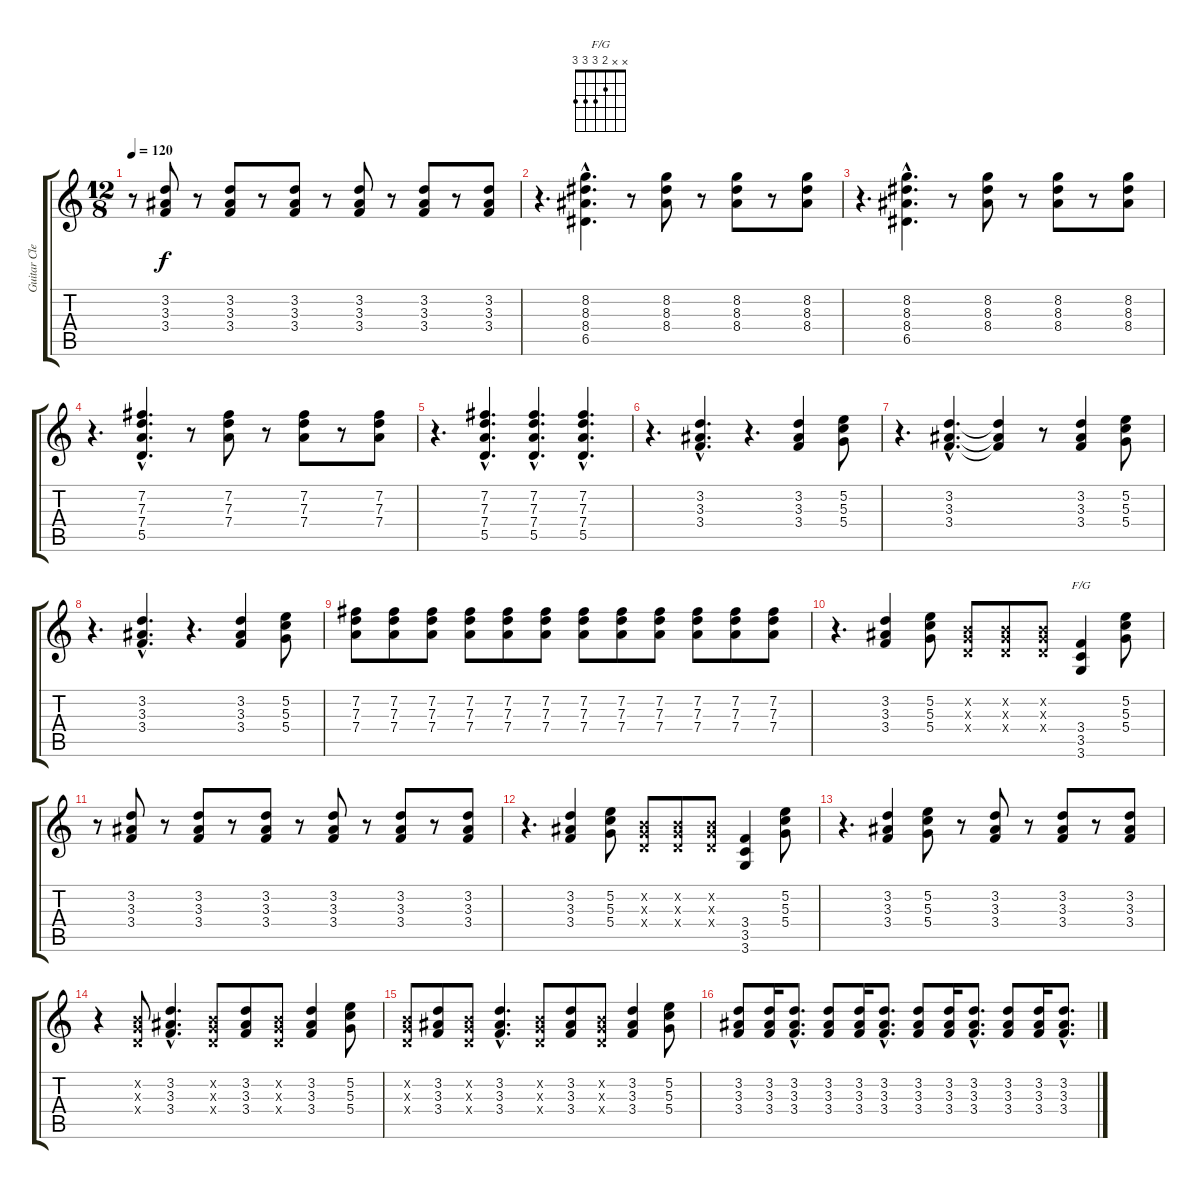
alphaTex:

\track ("Guitar Clean Solo" "Guitar Cle") {instrument electricguitarclean}
\staff {score tabs}
\tuning (E4 B3 G3 D3 A2 E2) {hide}
\chord ("F/G" x x 2 3 3 3)
\ts (12 8)
\tempo 120
\clef g2
\ks c
r.8{dy f} (3.2 3.3 3.4).8 r.8 (3.2 3.3 3.4).8 r.8 (3.2 3.3 3.4).8 r.8 (3.2 3.3 3.4).8 r.8 (3.2 3.3 3.4).8 r.8 (3.2 3.3 3.4).8 |
r.4{d} (8.2{hac} 8.3{hac} 8.4{hac} 6.5{hac}).4{d} r.8 (8.2 8.3 8.4).8 r.8 (8.2 8.3 8.4).8 r.8 (8.2 8.3 8.4).8 |
r.4{d} (8.2{hac} 8.3{hac} 8.4{hac} 6.5{hac}).4{d} r.8 (8.2 8.3 8.4).8 r.8 (8.2 8.3 8.4).8 r.8 (8.2 8.3 8.4).8 |
r.4{d} (7.2{hac} 7.3{hac} 7.4{hac} 5.5{hac}).4{d} r.8 (7.2 7.3 7.4).8 r.8 (7.2 7.3 7.4).8 r.8 (7.2 7.3 7.4).8 |
r.4{d} (7.2{hac} 7.3{hac} 7.4{hac} 5.5{hac}).4{d} (7.2{hac} 7.3{hac} 7.4{hac} 5.5{hac}).4{d} (7.2{hac} 7.3{hac} 7.4{hac} 5.5{hac}).4{d} |
r.4{d} (3.2{hac} 3.3{hac} 3.4{hac}).4{d} r.4{d} (3.2 3.3 3.4).4 (5.2 5.3 5.4).8 |
r.4{d} (3.2{hac} 3.3{hac} 3.4{hac}).4{d} (3.2{t} 3.3{t} 3.4{t}).4 r.8 (3.2 3.3 3.4).4 (5.2 5.3 5.4).8 |
r.4{d} (3.2{hac} 3.3{hac} 3.4{hac}).4{d} r.4{d} (3.2 3.3 3.4).4 (5.2 5.3 5.4).8 |
(7.2 7.3 7.4).8 (7.2 7.3 7.4).8 (7.2 7.3 7.4).8 (7.2 7.3 7.4).8 (7.2 7.3 7.4).8 (7.2 7.3 7.4).8 (7.2 7.3 7.4).8 (7.2 7.3 7.4).8 (7.2 7.3 7.4).8 (7.2 7.3 7.4).8 (7.2 7.3 7.4).8 (7.2 7.3 7.4).8 |
r.4{d} (3.2 3.3 3.4).4 (5.2 5.3 5.4).8 (0.2{x} 0.3{x} 0.4{x}).8 (0.2{x} 0.3{x} 0.4{x}).8 (0.2{x} 0.3{x} 0.4{x}).8 (3.4 3.5 3.6).4{ch "F/G"} (5.2 5.3 5.4).8 |
r.8 (3.2 3.3 3.4).8 r.8 (3.2 3.3 3.4).8 r.8 (3.2 3.3 3.4).8 r.8 (3.2 3.3 3.4).8 r.8 (3.2 3.3 3.4).8 r.8 (3.2 3.3 3.4).8 |
r.4{d} (3.2 3.3 3.4).4 (5.2 5.3 5.4).8 (0.2{x} 0.3{x} 0.4{x}).8 (0.2{x} 0.3{x} 0.4{x}).8 (0.2{x} 0.3{x} 0.4{x}).8 (3.4 3.5 3.6).4 (5.2 5.3 5.4).8 |
r.4{d} (3.2 3.3 3.4).4 (5.2 5.3 5.4).8 r.8 (3.2 3.3 3.4).8 r.8 (3.2 3.3 3.4).8 r.8 (3.2 3.3 3.4).8 |
r.4 (0.2{x} 0.3{x} 0.4{x}).8 (3.2{hac} 3.3{hac} 3.4{hac}).4{d} (0.2{x} 0.3{x} 0.4{x}).8 (3.2 3.3 3.4).8 (0.2{x} 0.3{x} 0.4{x}).8 (3.2 3.3 3.4).4 (5.2 5.3 5.4).8 |
(0.2{x} 0.3{x} 0.4{x}).8 (3.2 3.3 3.4).8 (0.2{x} 0.3{x} 0.4{x}).8 (3.2{hac} 3.3{hac} 3.4{hac}).4{d} (0.2{x} 0.3{x} 0.4{x}).8 (3.2 3.3 3.4).8 (0.2{x} 0.3{x} 0.4{x}).8 (3.2 3.3 3.4).4 (5.2 5.3 5.4).8 |
(3.2 3.3 3.4).8 (3.2 3.3 3.4).16 (3.2{hac} 3.3{hac} 3.4{hac}).8{d} (3.2 3.3 3.4).8 (3.2 3.3 3.4).16 (3.2{hac} 3.3{hac} 3.4{hac}).8{d} (3.2 3.3 3.4).8 (3.2 3.3 3.4).16 (3.2{hac} 3.3{hac} 3.4{hac}).8{d} (3.2 3.3 3.4).8 (3.2 3.3 3.4).16 (3.2{hac} 3.3{hac} 3.4{hac}).8{d}
